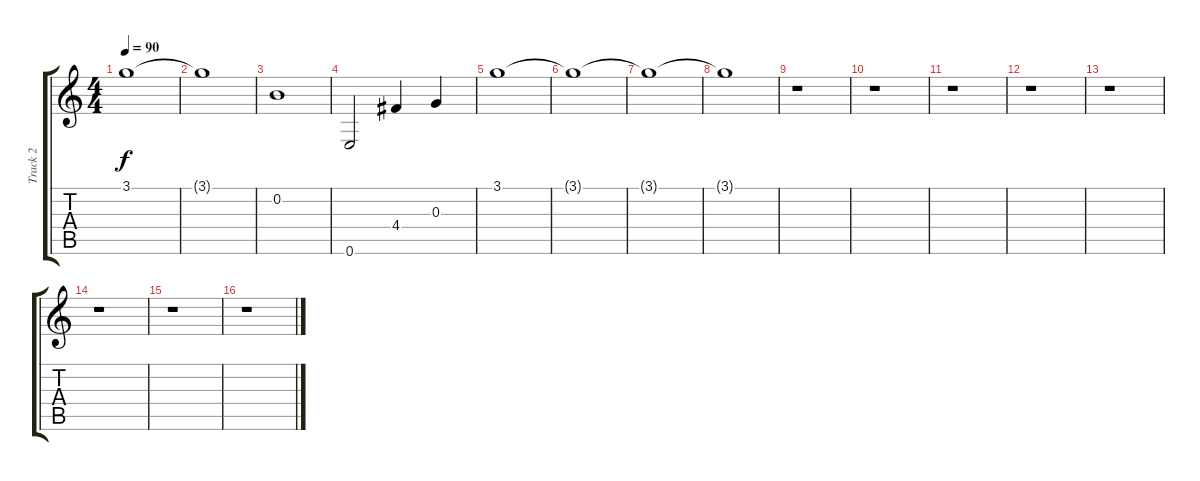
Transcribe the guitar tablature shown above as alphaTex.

\track ("Track 2" "Track 2") {instrument electricguitarjazz}
\staff {score tabs}
\tuning (E4 B3 G3 D3 A2 E2) {hide}
\ts (4 4)
\tempo 90
\clef g2
\ks c
3.1.1{dy f} |
3.1{t}.1 |
0.2.1 |
0.6.2 4.4.4 0.3.4 |
3.1.1 |
3.1{t}.1 |
3.1{t}.1 |
3.1{t}.1 |
r.1 |
r.1 |
r.1 |
r.1 |
r.1 |
r.1 |
r.1 |
r.1
